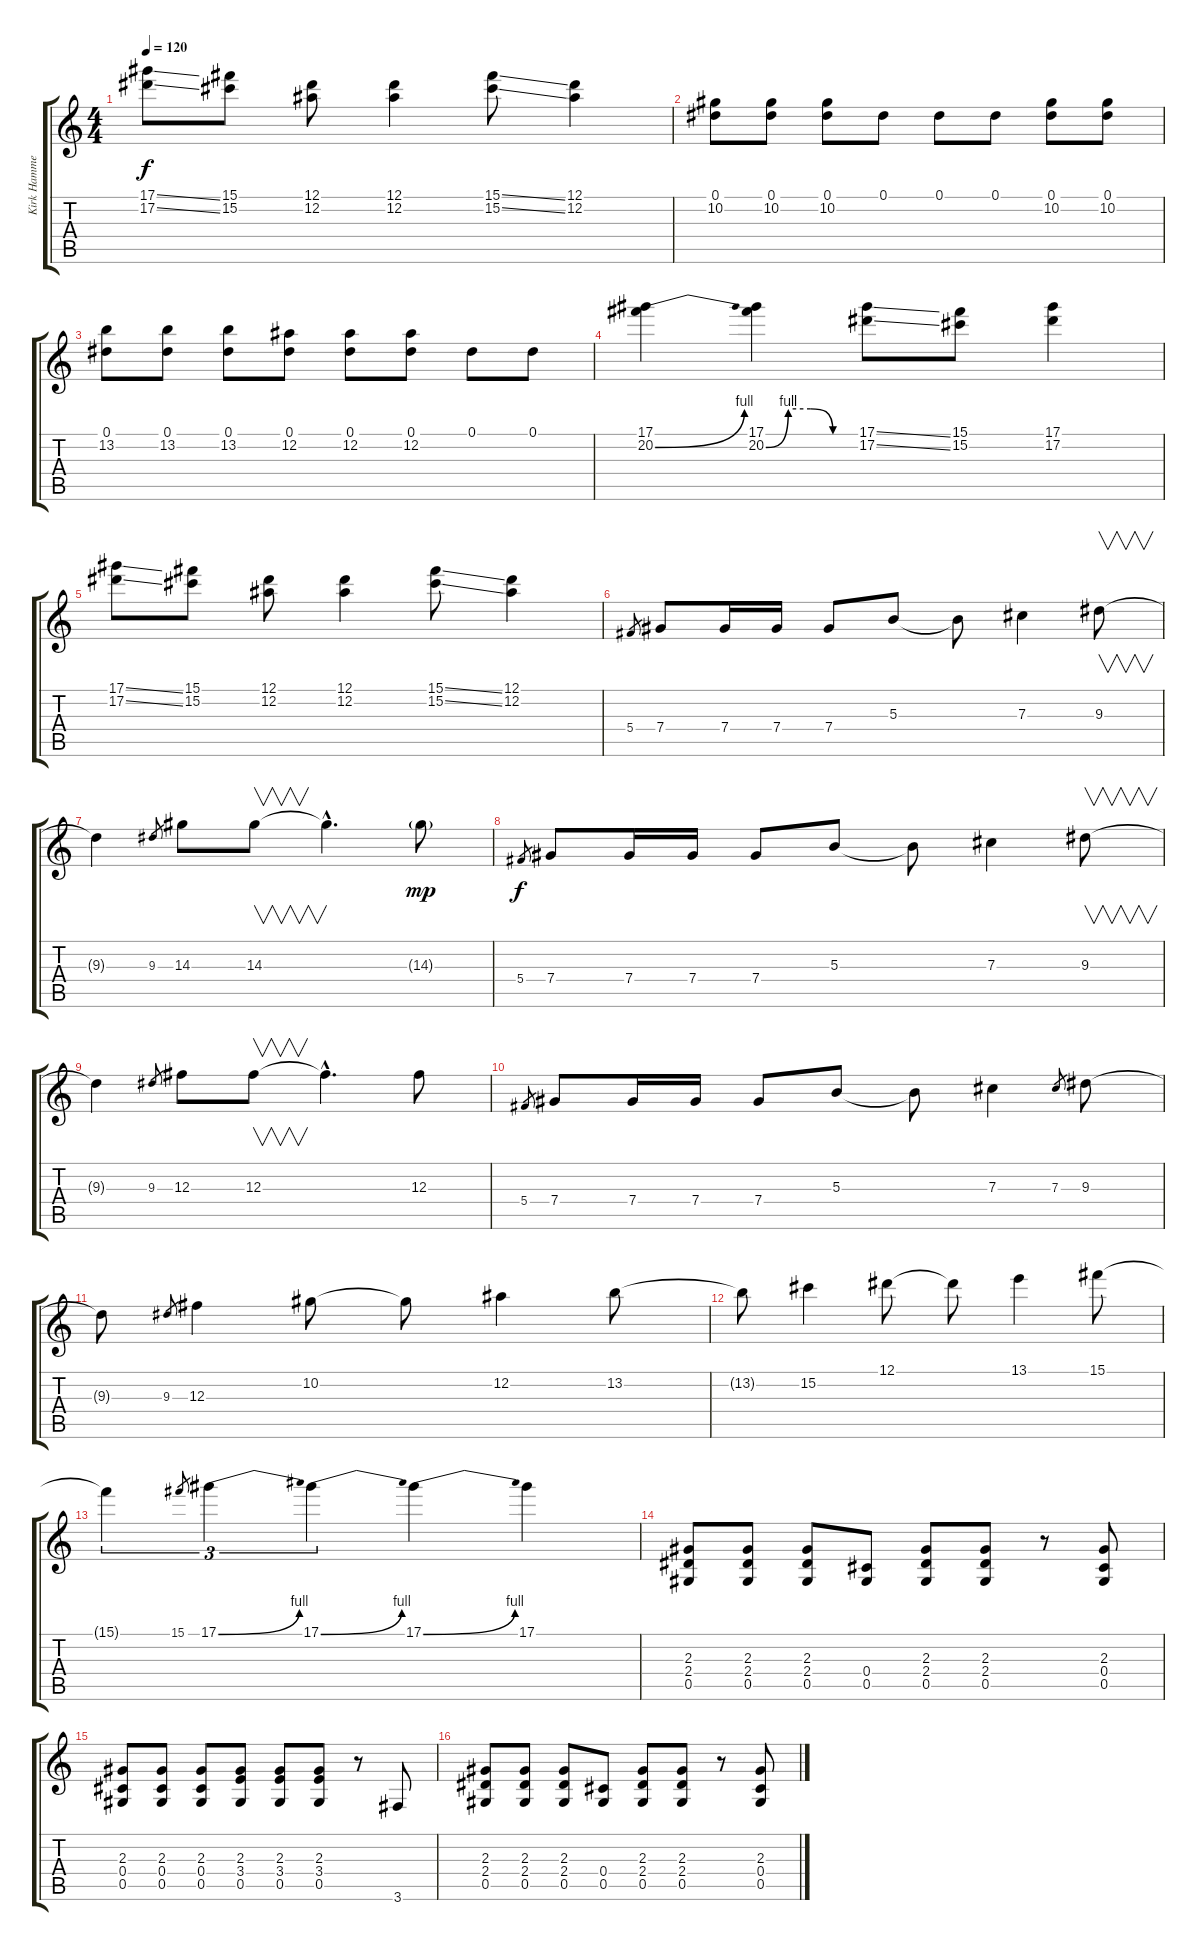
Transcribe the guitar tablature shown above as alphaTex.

\track ("Kirk Hammett" "Kirk Hamme") {instrument distortionguitar}
\staff {score tabs}
\tuning (Eb4 Bb3 Gb3 Db3 Ab2 Eb2) {hide}
\ts (4 4)
\tempo 120
\clef g2
\ks c
(17.1{ss} 17.2{ss}).8{dy f} (15.1 15.2).8 (12.1 12.2).8 (12.1 12.2).4 (15.1{ss} 15.2{ss}).8 (12.1 12.2).4 |
(0.1 10.2).8 (0.1 10.2).8 (0.1 10.2).8 0.1.8 0.1.8 0.1.8 (0.1 10.2).8 (0.1 10.2).8 |
(0.1 13.2).8 (0.1 13.2).8 (0.1 13.2).8 (0.1 12.2).8 (0.1 12.2).8 (0.1 12.2).8 0.1.8 0.1.8 |
(17.1 20.2{be (bend 0 0 60 4)}).4 (17.1 20.2{be (custom 0 0 15 4 30 4 45 0 60 0)}).4 (17.1{ss} 17.2{ss}).8 (15.1 15.2).8 (17.1 17.2).4 |
(17.1{ss} 17.2{ss}).8 (15.1 15.2).8 (12.1 12.2).8 (12.1 12.2).4 (15.1{ss} 15.2{ss}).8 (12.1 12.2).4 |
5.4.8{gr} 7.4.8 7.4.16 7.4.16 7.4.8 5.3.8 5.3{t}.8 7.3.4 9.3.8{v} |
9.3{t}.4 9.3.8{gr} 14.3.8 14.3.8{v} 14.3{hac t}.4{d} 14.3{g}.8{dy mp} |
5.4.8{gr dy f} 7.4.8 7.4.16 7.4.16 7.4.8 5.3.8 5.3{t}.8 7.3.4 9.3.8{v} |
9.3{t}.4 9.3.8{gr} 12.3.8 12.3.8{v} 12.3{hac t}.4{d} 12.3.8 |
5.4.8{gr} 7.4.8 7.4.16 7.4.16 7.4.8 5.3.8 5.3{t}.8 7.3.4 7.3.8{gr} 9.3.8 |
9.3{t}.8 9.3.8{gr} 12.3.4 10.2.8 10.2{t}.8 12.2.4 13.2.8 |
13.2{t}.8 15.2.4 12.1.8 12.1{t}.8 13.1.4 15.1.8 |
15.1{t}.4{tu (3 2)} 15.1.8{gr} 17.1{be (bend 0 0 60 4)}.4{tu (3 2)} 17.1{be (bend 0 0 60 4)}.4{tu (3 2)} 17.1{be (bend 0 0 60 4)}.4 17.1.4 |
(2.3 2.4 0.5).8 (2.3 2.4 0.5).8 (2.3 2.4 0.5).8 (0.4 0.5).8 (2.3 2.4 0.5).8 (2.3 2.4 0.5).8 r.8 (2.3 0.4 0.5).8 |
(2.3 0.4 0.5).8 (2.3 0.4 0.5).8 (2.3 0.4 0.5).8 (2.3 3.4 0.5).8 (2.3 3.4 0.5).8 (2.3 3.4 0.5).8 r.8 3.6.8 |
(2.3 2.4 0.5).8 (2.3 2.4 0.5).8 (2.3 2.4 0.5).8 (0.4 0.5).8 (2.3 2.4 0.5).8 (2.3 2.4 0.5).8 r.8 (2.3 0.4 0.5).8
